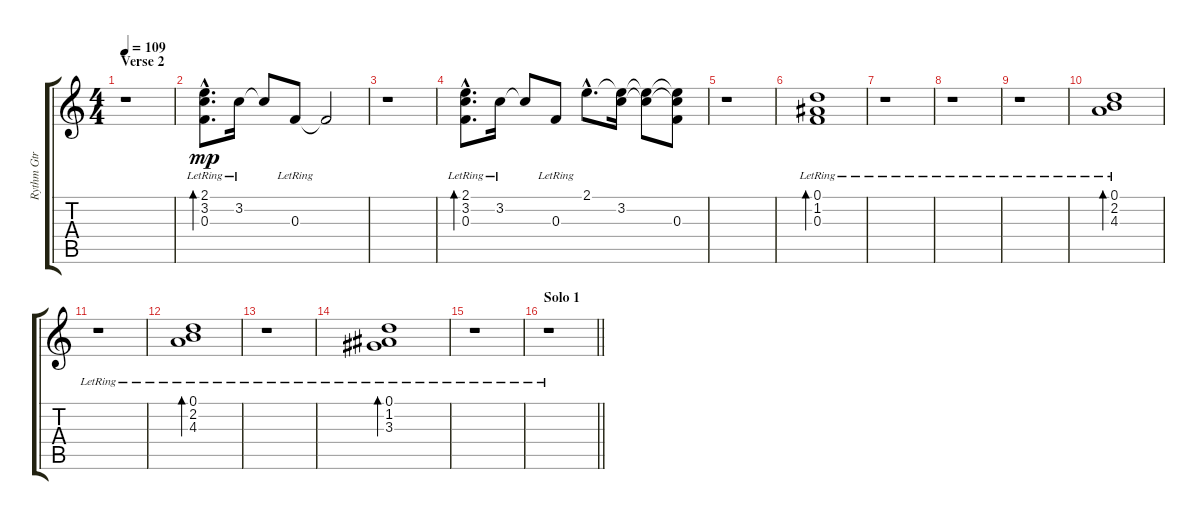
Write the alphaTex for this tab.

\track ("Rythm Gtr" "Rythm Gtr") {instrument electricguitarclean}
\staff {score tabs}
\tuning (D4 A3 F3 C3 G2 D2) {hide}
\ts (4 4)
\section ("" "Verse 2")
\tempo 109
\clef g2
\ks c
r.1{dy mp} |
(2.1{hac lr} 3.2{hac lr} 0.3{hac lr}).8{d bd 240} 3.2{lr}.16 3.2{t}.8 0.3{lr}.8 0.3{t}.2 |
r.1 |
(2.1{hac lr} 3.2{hac lr} 0.3{hac lr}).8{d bd 240} 3.2{lr}.16 3.2{t}.8 0.3{lr}.8 2.1{hac}.8{d} (2.1{t} 3.2).16 (2.1{t} 3.2{t}).8 (2.1{t} 3.2{t} 0.3).8 |
r.1 |
(0.1{lr} 1.2{lr} 0.3{lr}).1{bd 120} |
r.1 |
r.1 |
r.1 |
(0.1{lr} 2.2{lr} 4.3{lr}).1{bd 240} |
r.1 |
(0.1{lr} 2.2{lr} 4.3{lr}).1{bd 240} |
r.1 |
(0.1{lr} 1.2{lr} 3.3{lr}).1{bd 240} |
r.1 |
\section ("" "Solo 1")
\barLineRight lightlight
r.1
